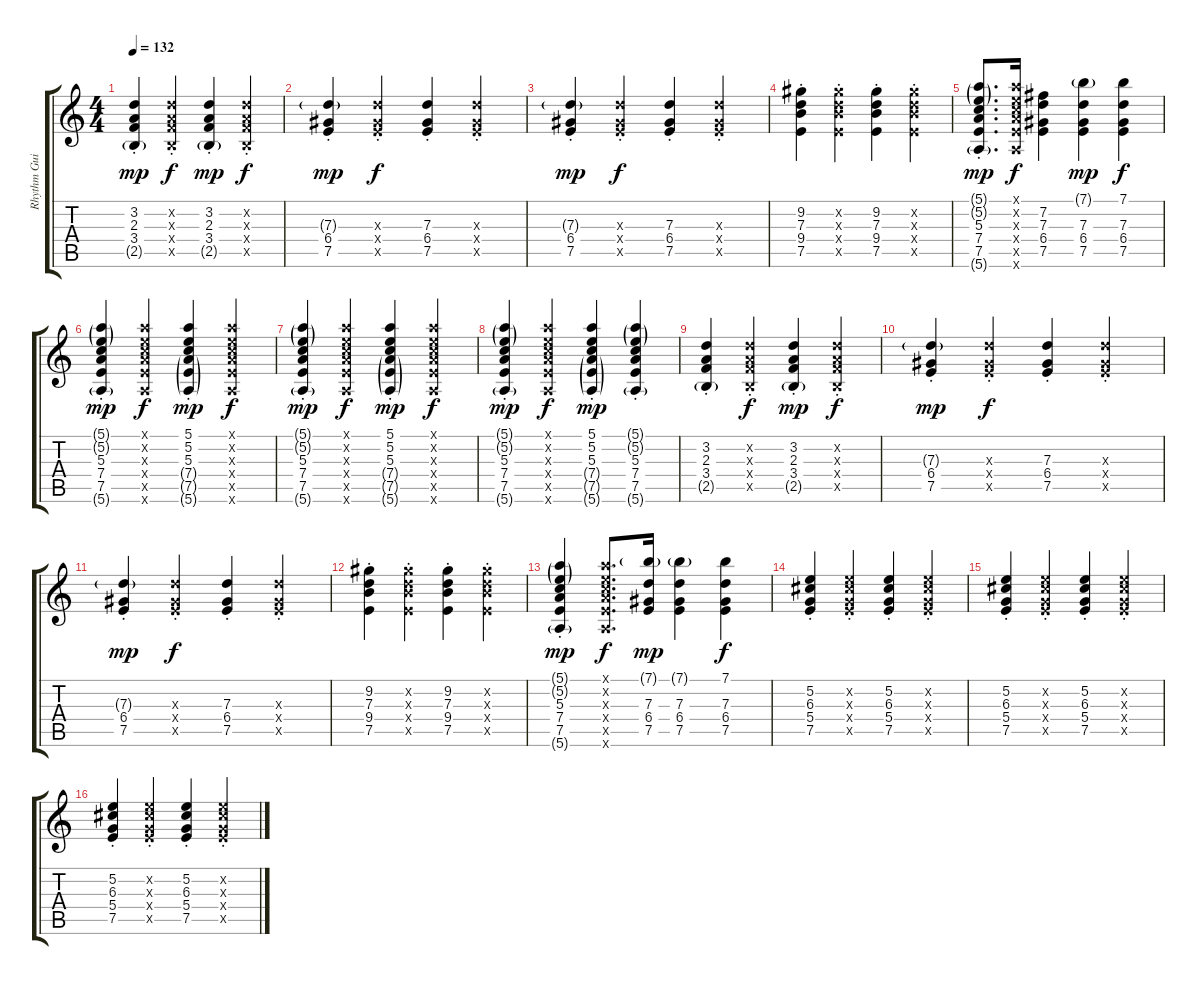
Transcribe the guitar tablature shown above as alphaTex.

\track ("Rhythm Guitar" "Rhythm Gui") {instrument acousticguitarnylon}
\staff {score tabs}
\tuning (E4 B3 G3 D3 A2 E2) {hide}
\ts (4 4)
\tempo 132
\clef g2
\ks c
(3.2{st} 2.3{st} 3.4{st} 2.5{g st}).4{dy mp} (3.2{st x} 2.3{st x} 3.4{st x} 2.5{st x}).4{dy f} (3.2{st} 2.3{st} 3.4{st} 2.5{g st}).4{dy mp} (3.2{st x} 2.3{st x} 3.4{st x} 2.5{st x}).4{dy f} |
(7.3{g st} 6.4{st} 7.5{st}).4{dy mp} (7.3{st x} 6.4{st x} 7.5{st x}).4{dy f} (7.3{st} 6.4{st} 7.5{st}).4 (7.3{st x} 6.4{st x} 7.5{st x}).4 |
(7.3{g st} 6.4{st} 7.5{st}).4{dy mp} (7.3{st x} 6.4{st x} 7.5{st x}).4{dy f} (7.3{st} 6.4{st} 7.5{st}).4 (7.3{st x} 6.4{st x} 7.5{st x}).4 |
(9.2{st} 7.3{st} 9.4{st} 7.5{st}).4 (9.2{st x} 7.3{st x} 9.4{st x} 7.5{st x}).4 (9.2{st} 7.3{st} 9.4{st} 7.5{st}).4 (9.2{st x} 7.3{st x} 9.4{st x} 7.5{st x}).4 |
(5.1{g st} 5.2{g st} 5.3{st} 7.4{st} 7.5{st} 5.6{g st}).8{d dy mp} (5.1{x} 5.2{x} 5.3{x} 7.4{x} 7.5{x} 5.6{x}).16{dy f} (7.2 7.3 6.4 7.5).4 (7.1{g} 7.3 6.4 7.5).4{dy mp} (7.1 7.3 6.4 7.5).4{dy f} |
(5.1{g st} 5.2{g st} 5.3{st} 7.4{st} 7.5{st} 5.6{g st}).4{dy mp} (5.1{x} 5.2{x} 5.3{x} 7.4{x} 7.5{x} 5.6{x}).4{dy f} (5.1{st} 5.2{st} 5.3{st} 7.4{g st} 7.5{g st} 5.6{g st}).4{dy mp} (5.1{x} 5.2{x} 5.3{x} 7.4{x} 7.5{x} 5.6{x}).4{dy f} |
(5.1{g st} 5.2{g st} 5.3{st} 7.4{st} 7.5{st} 5.6{g st}).4{dy mp} (5.1{x} 5.2{x} 5.3{x} 7.4{x} 7.5{x} 5.6{x}).4{dy f} (5.1{st} 5.2{st} 5.3{st} 7.4{g st} 7.5{g st} 5.6{g st}).4{dy mp} (5.1{x} 5.2{x} 5.3{x} 7.4{x} 7.5{x} 5.6{x}).4{dy f} |
(5.1{g st} 5.2{g st} 5.3{st} 7.4{st} 7.5{st} 5.6{g st}).4{dy mp} (5.1{x} 5.2{x} 5.3{x} 7.4{x} 7.5{x} 5.6{x}).4{dy f} (5.1{st} 5.2{st} 5.3{st} 7.4{g st} 7.5{g st} 5.6{g st}).4{dy mp} (5.1{g st} 5.2{g st} 5.3{st} 7.4{st} 7.5{st} 5.6{g st}).4 |
(3.2{st} 2.3{st} 3.4{st} 2.5{g st}).4 (3.2{st x} 2.3{st x} 3.4{st x} 2.5{st x}).4{dy f} (3.2{st} 2.3{st} 3.4{st} 2.5{g st}).4{dy mp} (3.2{st x} 2.3{st x} 3.4{st x} 2.5{st x}).4{dy f} |
(7.3{g st} 6.4{st} 7.5{st}).4{dy mp} (7.3{st x} 6.4{st x} 7.5{st x}).4{dy f} (7.3{st} 6.4{st} 7.5{st}).4 (7.3{st x} 6.4{st x} 7.5{st x}).4 |
(7.3{g st} 6.4{st} 7.5{st}).4{dy mp} (7.3{st x} 6.4{st x} 7.5{st x}).4{dy f} (7.3{st} 6.4{st} 7.5{st}).4 (7.3{st x} 6.4{st x} 7.5{st x}).4 |
(9.2{st} 7.3{st} 9.4{st} 7.5{st}).4 (9.2{st x} 7.3{st x} 9.4{st x} 7.5{st x}).4 (9.2{st} 7.3{st} 9.4{st} 7.5{st}).4 (9.2{st x} 7.3{st x} 9.4{st x} 7.5{st x}).4 |
(5.1{g st} 5.2{g st} 5.3{st} 7.4{st} 7.5{st} 5.6{g st}).4{dy mp} (5.1{x} 5.2{x} 5.3{x} 7.4{x} 7.5{x} 5.6{x}).8{d dy f} (7.1{g} 7.3 6.4 7.5).16{dy mp} (7.1{g} 7.3 6.4 7.5).4 (7.1 7.3 6.4 7.5).4{dy f} |
(5.2{st} 6.3{st} 5.4{st} 7.5{st}).4 (5.2{st x} 6.3{st x} 5.4{st x} 7.5{st x}).4 (5.2{st} 6.3{st} 5.4{st} 7.5{st}).4 (5.2{st x} 6.3{st x} 5.4{st x} 7.5{st x}).4 |
(5.2{st} 6.3{st} 5.4{st} 7.5{st}).4 (5.2{st x} 6.3{st x} 5.4{st x} 7.5{st x}).4 (5.2{st} 6.3{st} 5.4{st} 7.5{st}).4 (5.2{st x} 6.3{st x} 5.4{st x} 7.5{st x}).4 |
(5.2{st} 6.3{st} 5.4{st} 7.5{st}).4 (5.2{st x} 6.3{st x} 5.4{st x} 7.5{st x}).4 (5.2{st} 6.3{st} 5.4{st} 7.5{st}).4 (5.2{st x} 6.3{st x} 5.4{st x} 7.5{st x}).4
